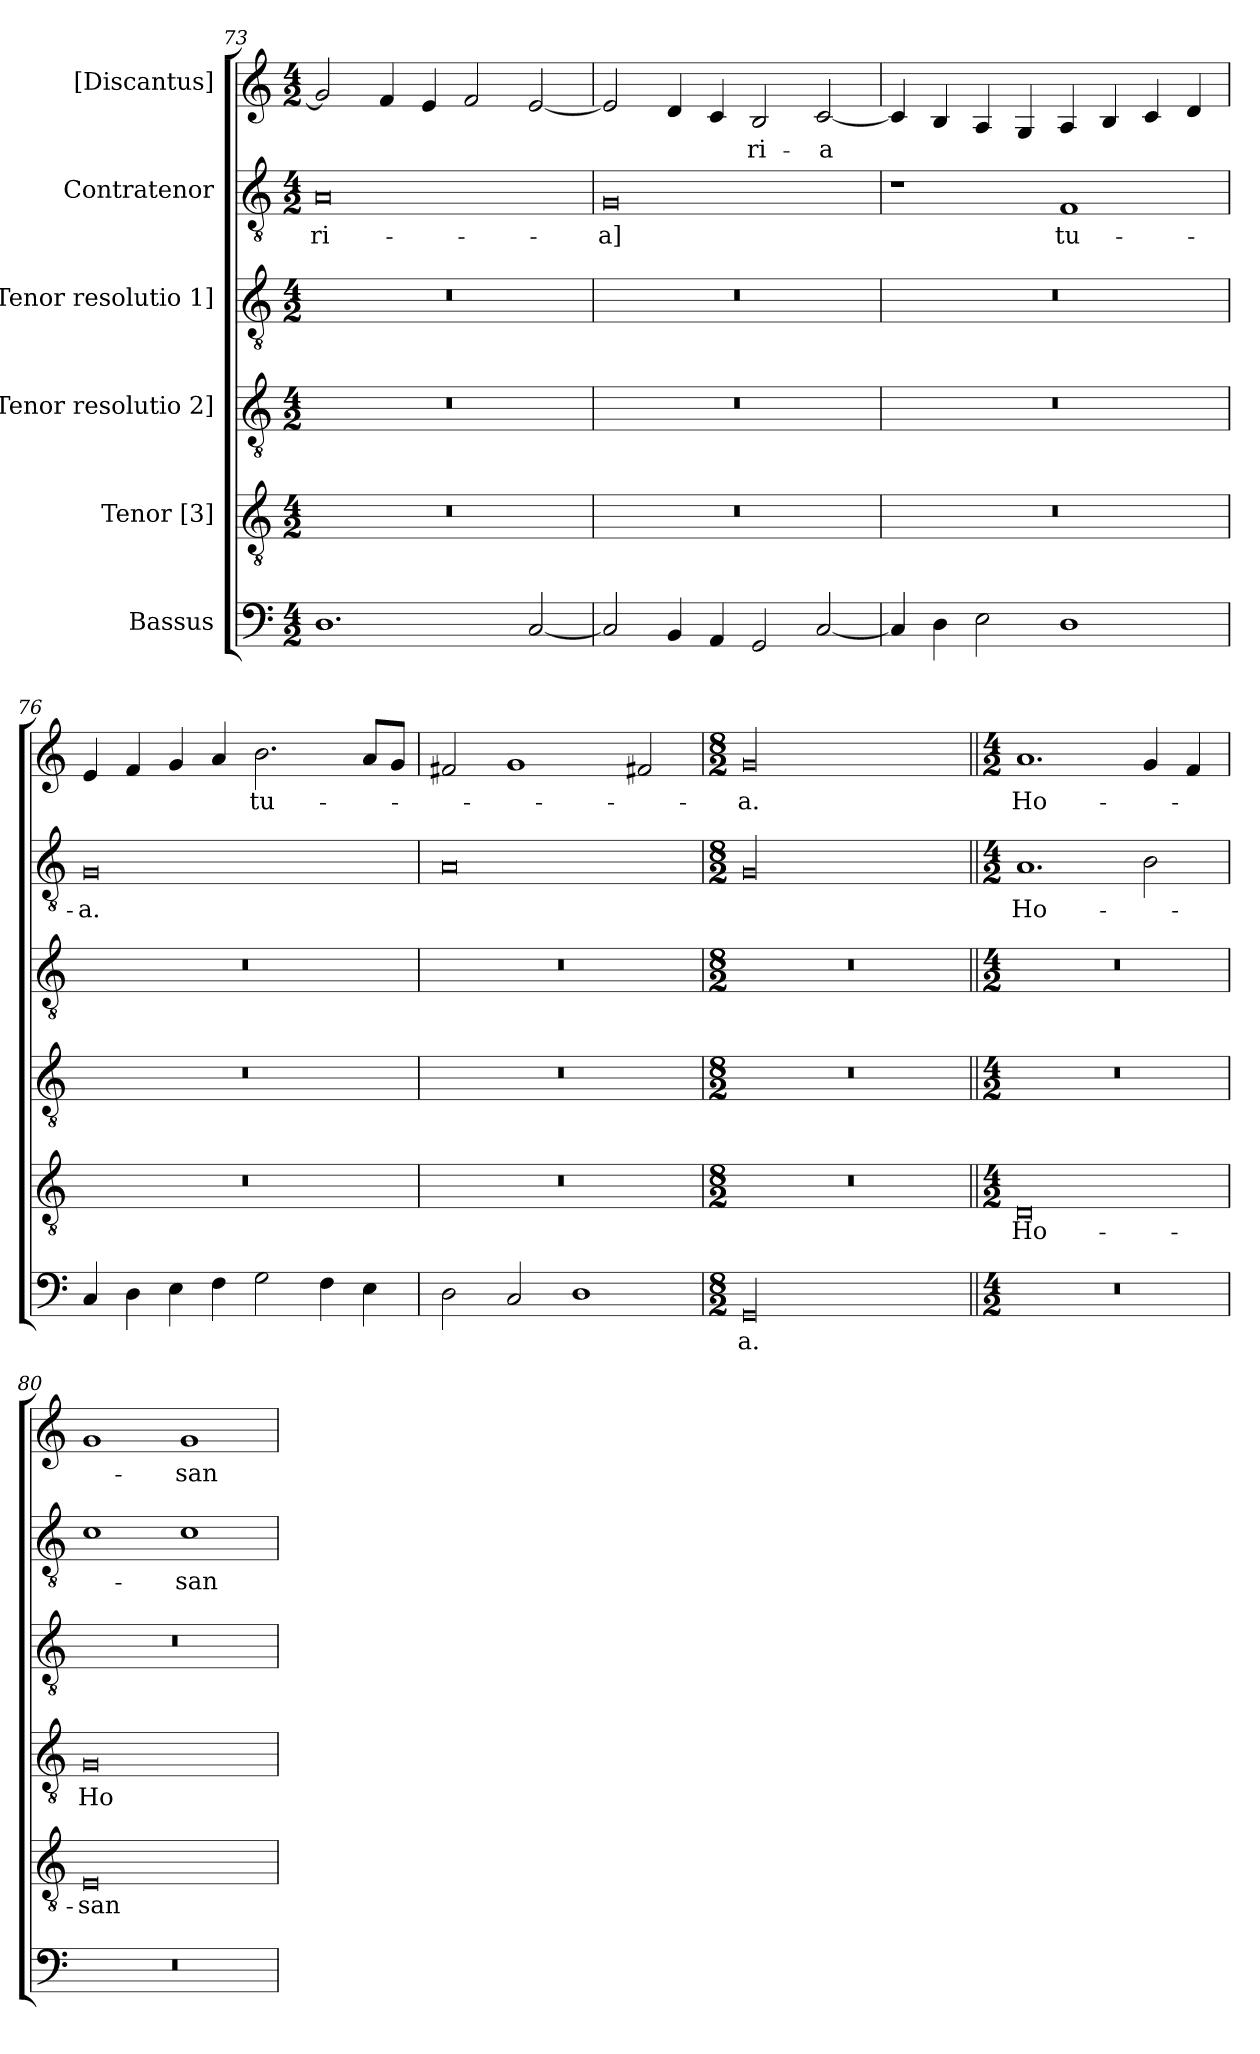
**kern	**text	**kern	**text	**kern	**text	**kern	**kern	**text	**kern	**text
*part6	*part6	*part5	*part5	*part4	*part4	*part3	*part2	*part2	*part1	*part1
*staff6	*staff6	*staff5	*staff5	*staff4	*staff4	*staff3	*staff2	*staff2	*staff1	*staff1
*I"Bassus	*	*I"Tenor [3]	*	*I"[Tenor resolutio 2]	*	*I"[Tenor resolutio 1]	*I"Contratenor	*	*I"[Discantus]	*
*clefF4	*	*clefGv2	*	*clefGv2	*	*clefGv2	*clefGv2	*	*clefG2	*
*k[]	*	*k[]	*	*k[]	*	*k[]	*k[]	*	*k[]	*
*M4/2	*	*M4/2	*	*M4/2	*	*M4/2	*M4/2	*	*M4/2	*
=73	=73	=73	=73	=73	=73	=73	=73	=73	=73	=73
1.D\	.	0r	.	0r	.	0r	0A/	-ri-	2g/]	.
.	.	.	.	.	.	.	.	.	4f/	.
.	.	.	.	.	.	.	.	.	4e/	.
.	.	.	.	.	.	.	.	.	2f/	.
[2C/	.	.	.	.	.	.	.	.	[2e/	.
=74	=74	=74	=74	=74	=74	=74	=74	=74	=74	=74
2C/]	.	0r	.	0r	.	0r	0G/	-a]	2e/]	.
4BB/	.	.	.	.	.	.	.	.	4d/	.
4AA/	.	.	.	.	.	.	.	.	4c/	.
2GG/	.	.	.	.	.	.	.	.	2B/	-ri-
[2C/	.	.	.	.	.	.	.	.	[2c/	-a
=75	=75	=75	=75	=75	=75	=75	=75	=75	=75	=75
4C/]	.	0r	.	0r	.	0r	1r	.	4c/]	.
4D\	.	.	.	.	.	.	.	.	4B/	.
2E\	.	.	.	.	.	.	.	.	4A/	.
.	.	.	.	.	.	.	.	.	4G/	.
1D\	.	.	.	.	.	.	1F/	tu-	4A/	.
.	.	.	.	.	.	.	.	.	4B/	.
.	.	.	.	.	.	.	.	.	4c/	.
.	.	.	.	.	.	.	.	.	4d/	.
=76	=76	=76	=76	=76	=76	=76	=76	=76	=76	=76
4C/	.	0r	.	0r	.	0r	0G/	-a.	4e/	.
4D\	.	.	.	.	.	.	.	.	4f/	.
4E\	.	.	.	.	.	.	.	.	4g/	.
4F\	.	.	.	.	.	.	.	.	4a/	.
2G\	.	.	.	.	.	.	.	.	2.b\	tu-
4F\	.	.	.	.	.	.	.	.	.	.
4E\	.	.	.	.	.	.	.	.	8a/L	.
.	.	.	.	.	.	.	.	.	8g/J	.
=77	=77	=77	=77	=77	=77	=77	=77	=77	=77	=77
2D\	.	0r	.	0r	.	0r	0A/	.	2f#X/	.
2C/	.	.	.	.	.	.	.	.	1g/	.
1D\	.	.	.	.	.	.	.	.	.	.
.	.	.	.	.	.	.	.	.	2f#X/	.
=78	=78	=78	=78	=78	=78	=78	=78	=78	=78	=78
*M8/2	*	*M8/2	*	*M8/2	*	*M8/2	*M8/2	*	*M8/2	*
00GG/	-a.	00r	.	00r	.	00r	00G/	.	00g/	-a.
=79||	=79||	=79||	=79||	=79||	=79||	=79||	=79||	=79||	=79||	=79||
*M4/2	*	*M4/2	*	*M4/2	*	*M4/2	*M4/2	*	*M4/2	*
0r	.	0D/	Ho-	0r	.	0r	1.A/	Ho-	1.a/	Ho-
.	.	.	.	.	.	.	2B\	.	4g/	.
.	.	.	.	.	.	.	.	.	4f/	.
=80	=80	=80	=80	=80	=80	=80	=80	=80	=80	=80
0r	.	0E/	-san-	0G/	Ho-	0r	1c\	.	1g/	.
.	.	.	.	.	.	.	1c\	-san-	1g/	-san-
=	=	=	=	=	=	=	=	=	=	=
*-	*-	*-	*-	*-	*-	*-	*-	*-	*-	*-
